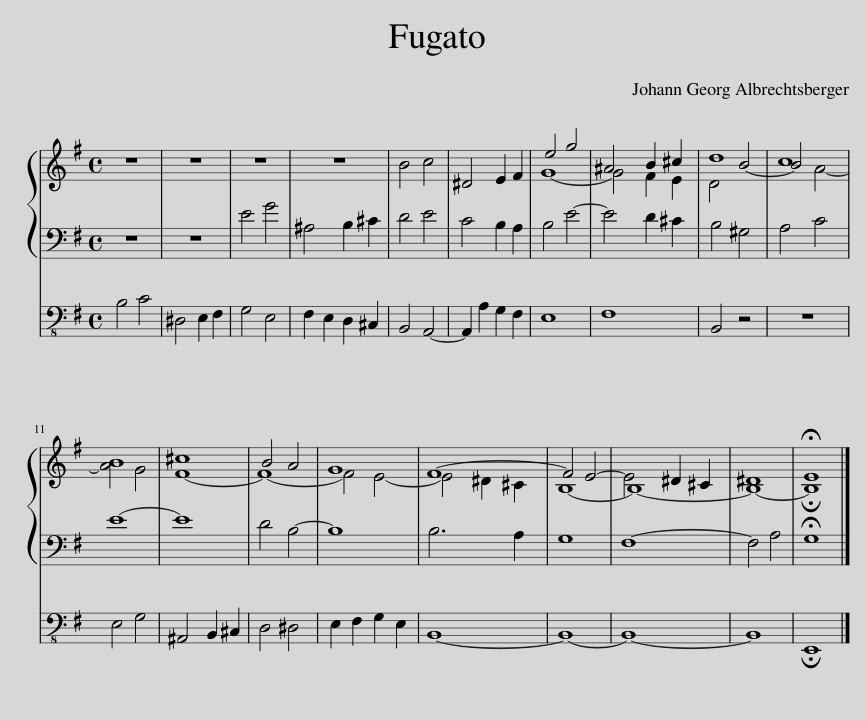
X:1
%%score { ( 1 4 ) | 2 | 3 }
L:1/8
M:4/4
I:linebreak $
K:G
V:1 treble
V:4 treble
V:2 bass
V:3 bass-8
V:1
 z8 | z8 | z8 | z8 | B4 c4 | %5
 ^D4 E2 F2 | G8- | G4 F2 E2 | D4 B4- | B4 A4- |$ %10
 A4 G4 | F8- | F8- | F4 E4- | E4 ^D2 ^C2 | %15
 B,8- | B,8- | B,8- | !fermata!B,8 |] %19
V:2
 z8 | z8 | E4 G4 | ^A,4 B,2 ^C2 | D4 E4 | %5
 C4 B,2 A,2 | B,4 E4- | E4 D2 ^C2 | B,4 ^G,4 | A,4 C4 |$ %10
 E8- | E8 | D4 B,4- | B,8 | B,6 A,2 | %15
 G,8 | F,8- | F,4 A,4 | !fermata!G,8 |] %19
V:3
 B,4 C4 | ^D,4 E,2 F,2 | G,4 E,4 | F,2 E,2 D,2 ^C,2 | B,,4 A,,4- | %5
 A,,2 A,2 G,2 F,2 | E,8 | F,8 | B,,4 z4 | z8 |$ %10
 E,4 G,4 | ^A,,4 B,,2 ^C,2 | D,4 ^D,4 | E,2 F,2 G,2 E,2 | B,,8- | %15
 B,,8- | B,,8- | B,,8 | !fermata!E,,8 |] %19
V:4
 x8 | x8 | x8 | x8 | x8 | %5
 x8 | e4 g4 | ^A4 B2 ^c2 | d8 | c8 |$ %10
 B8 | ^c8 | B4 A4 | G8 | F8- | %15
 F4 E4- | E4 ^D2 ^C2 | ^D8 | !fermata!E8 |] %19
